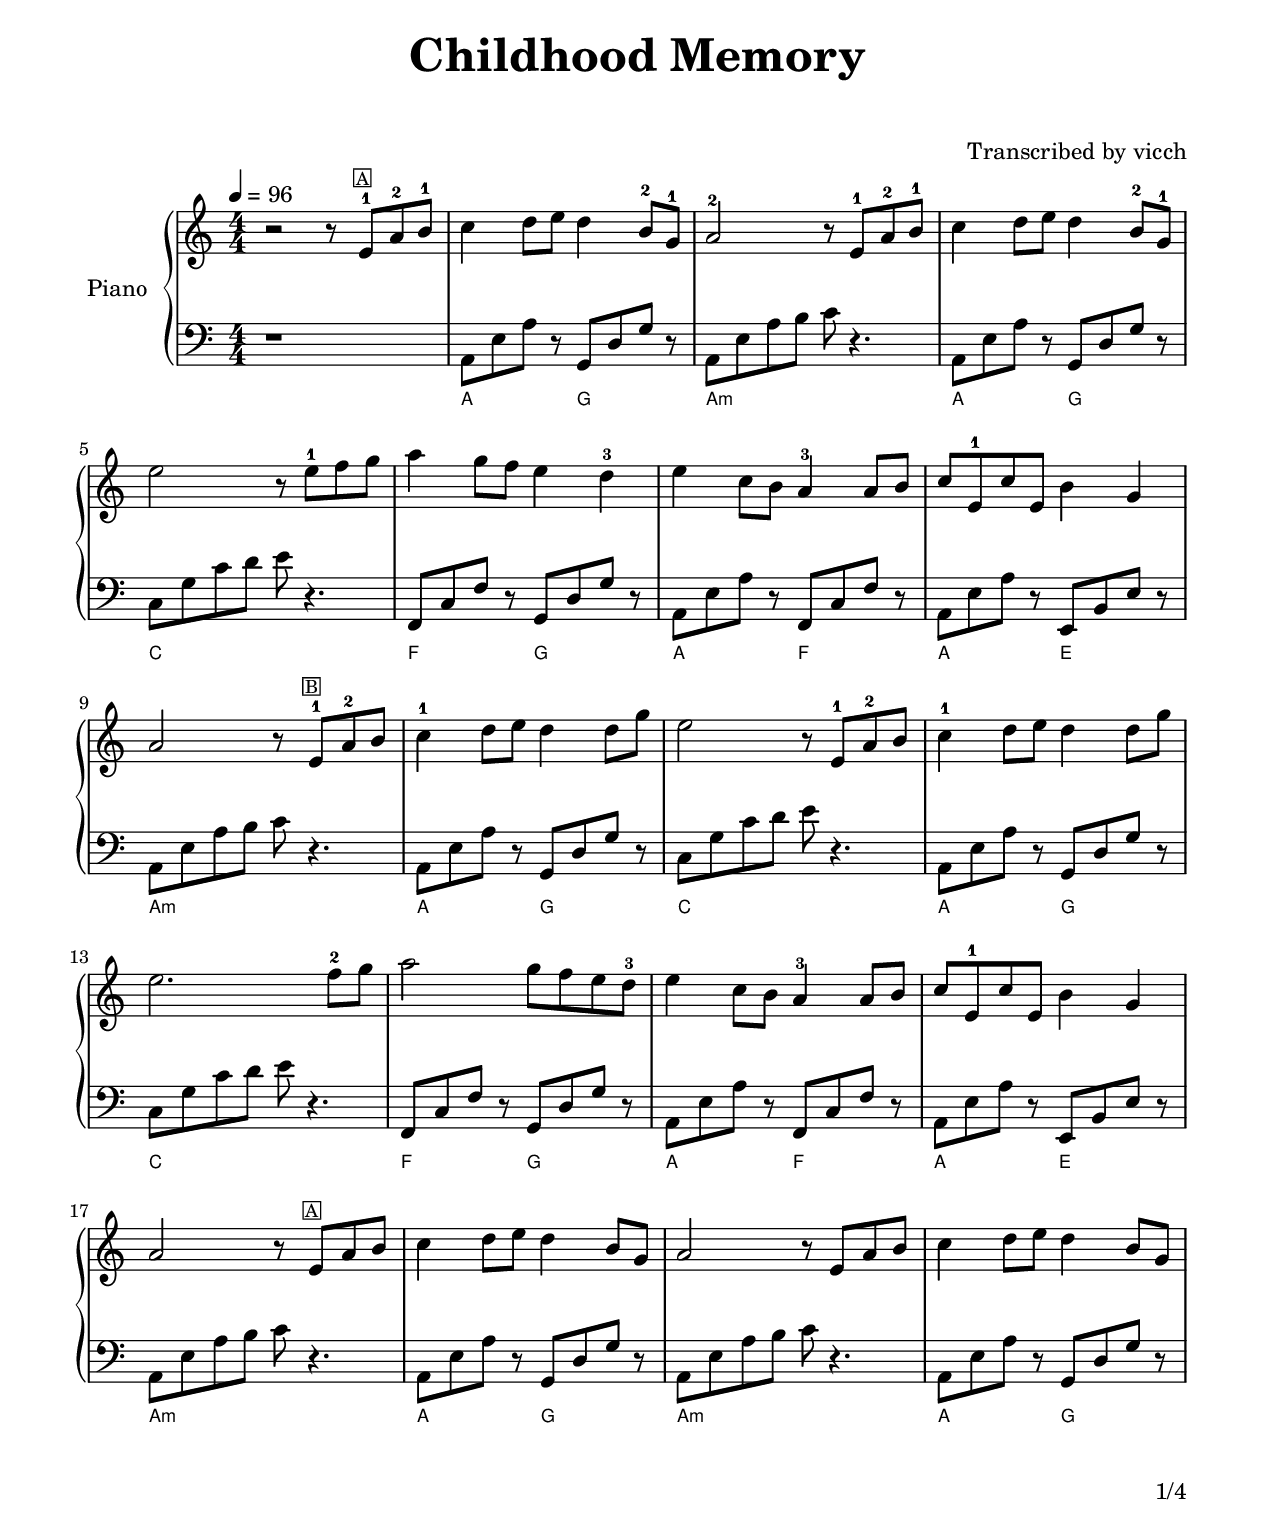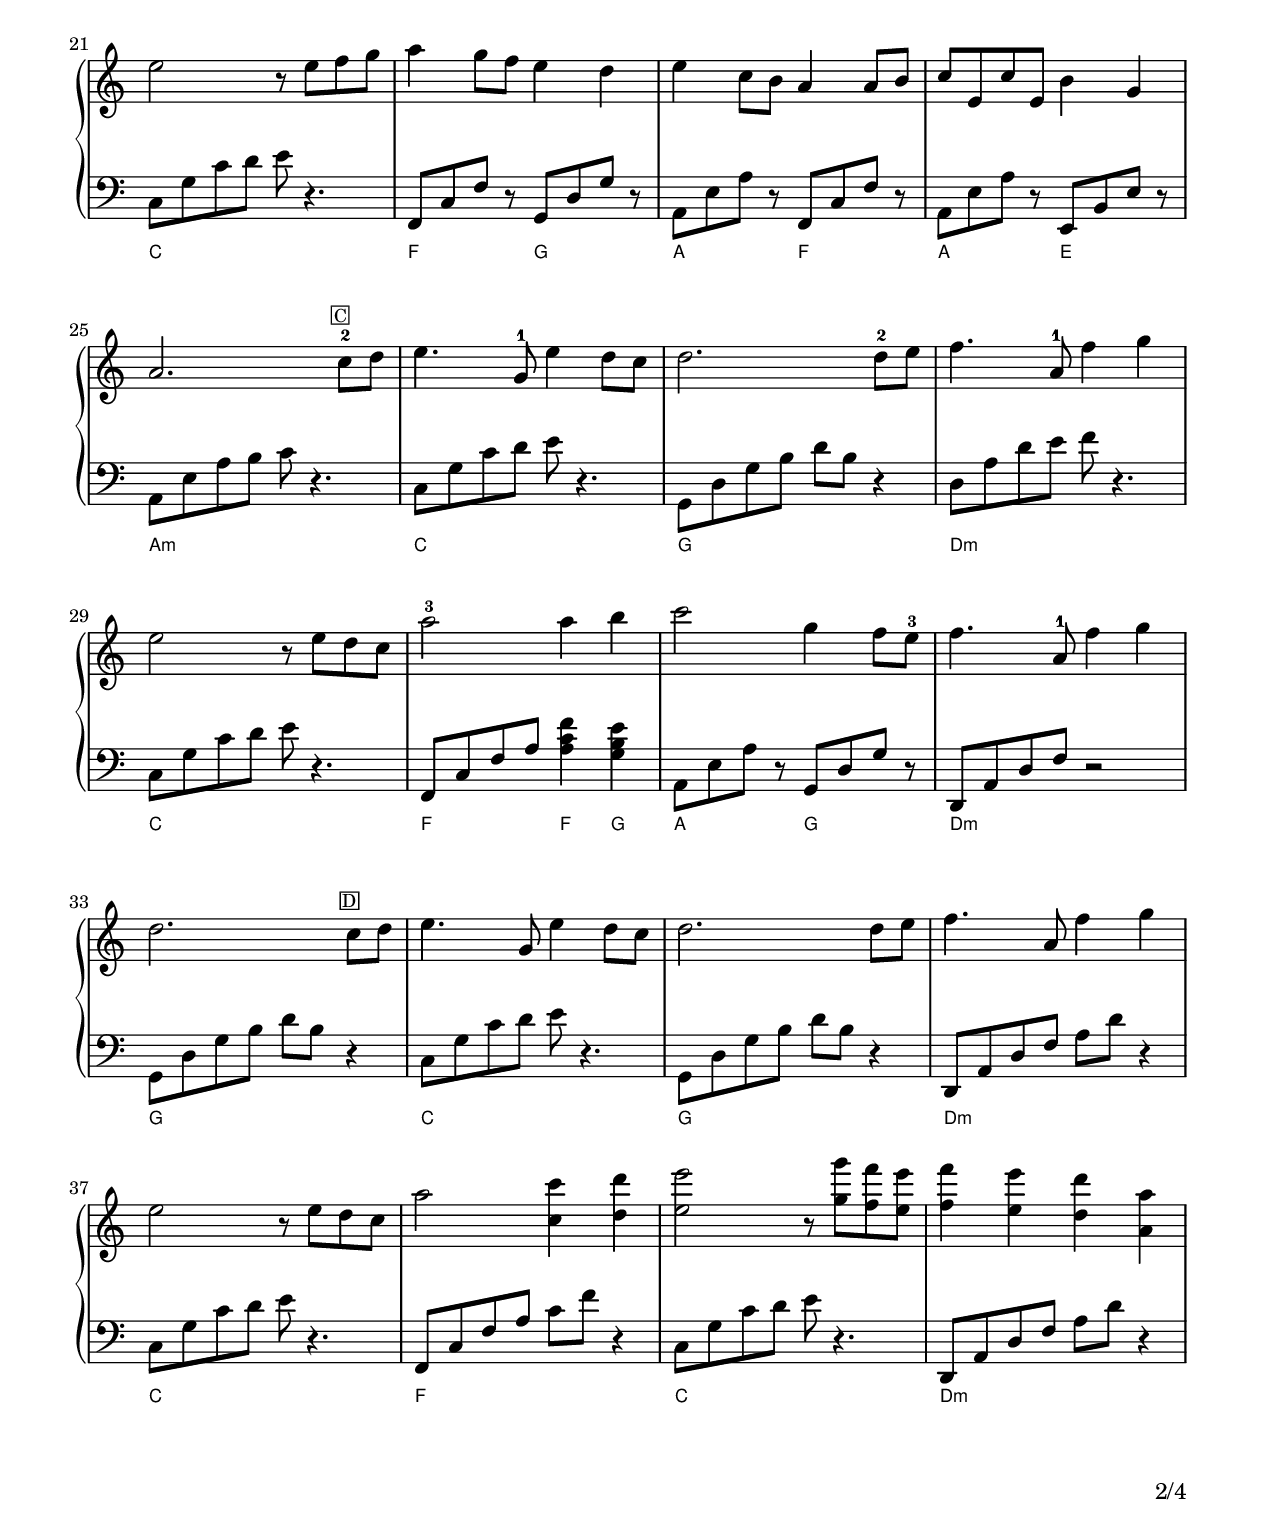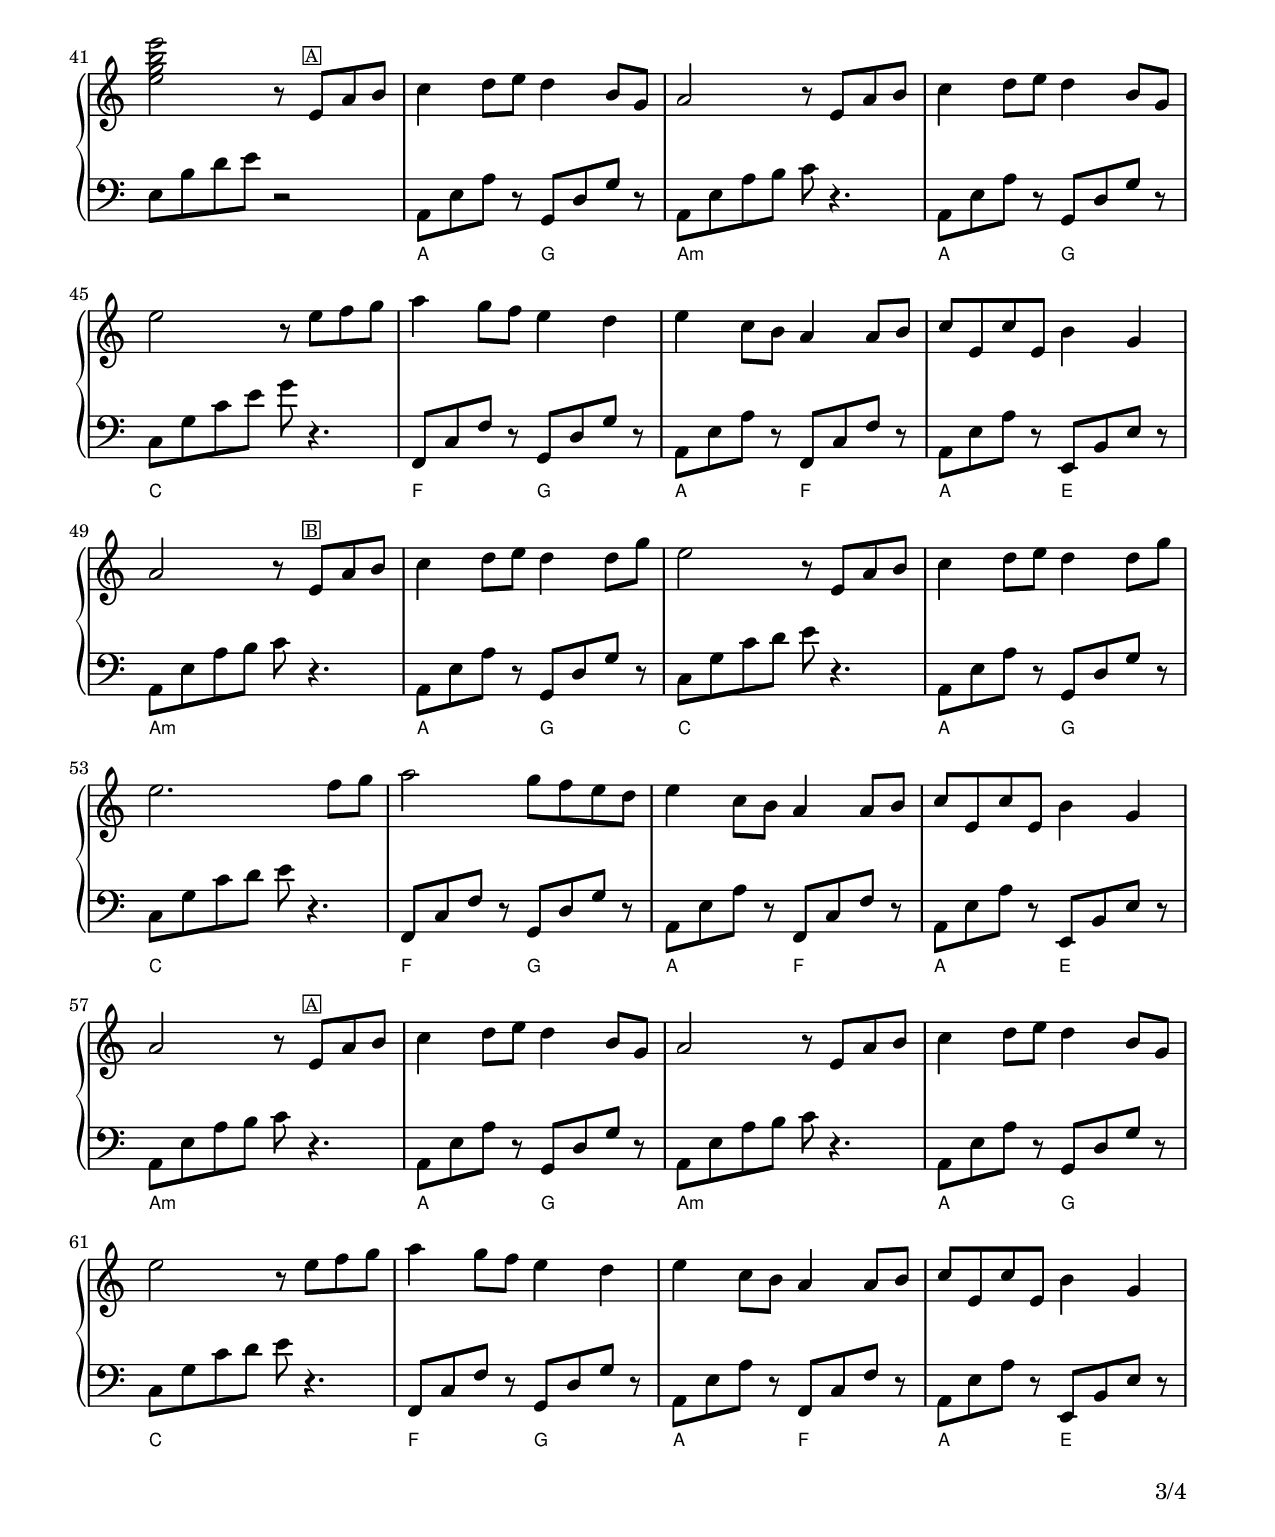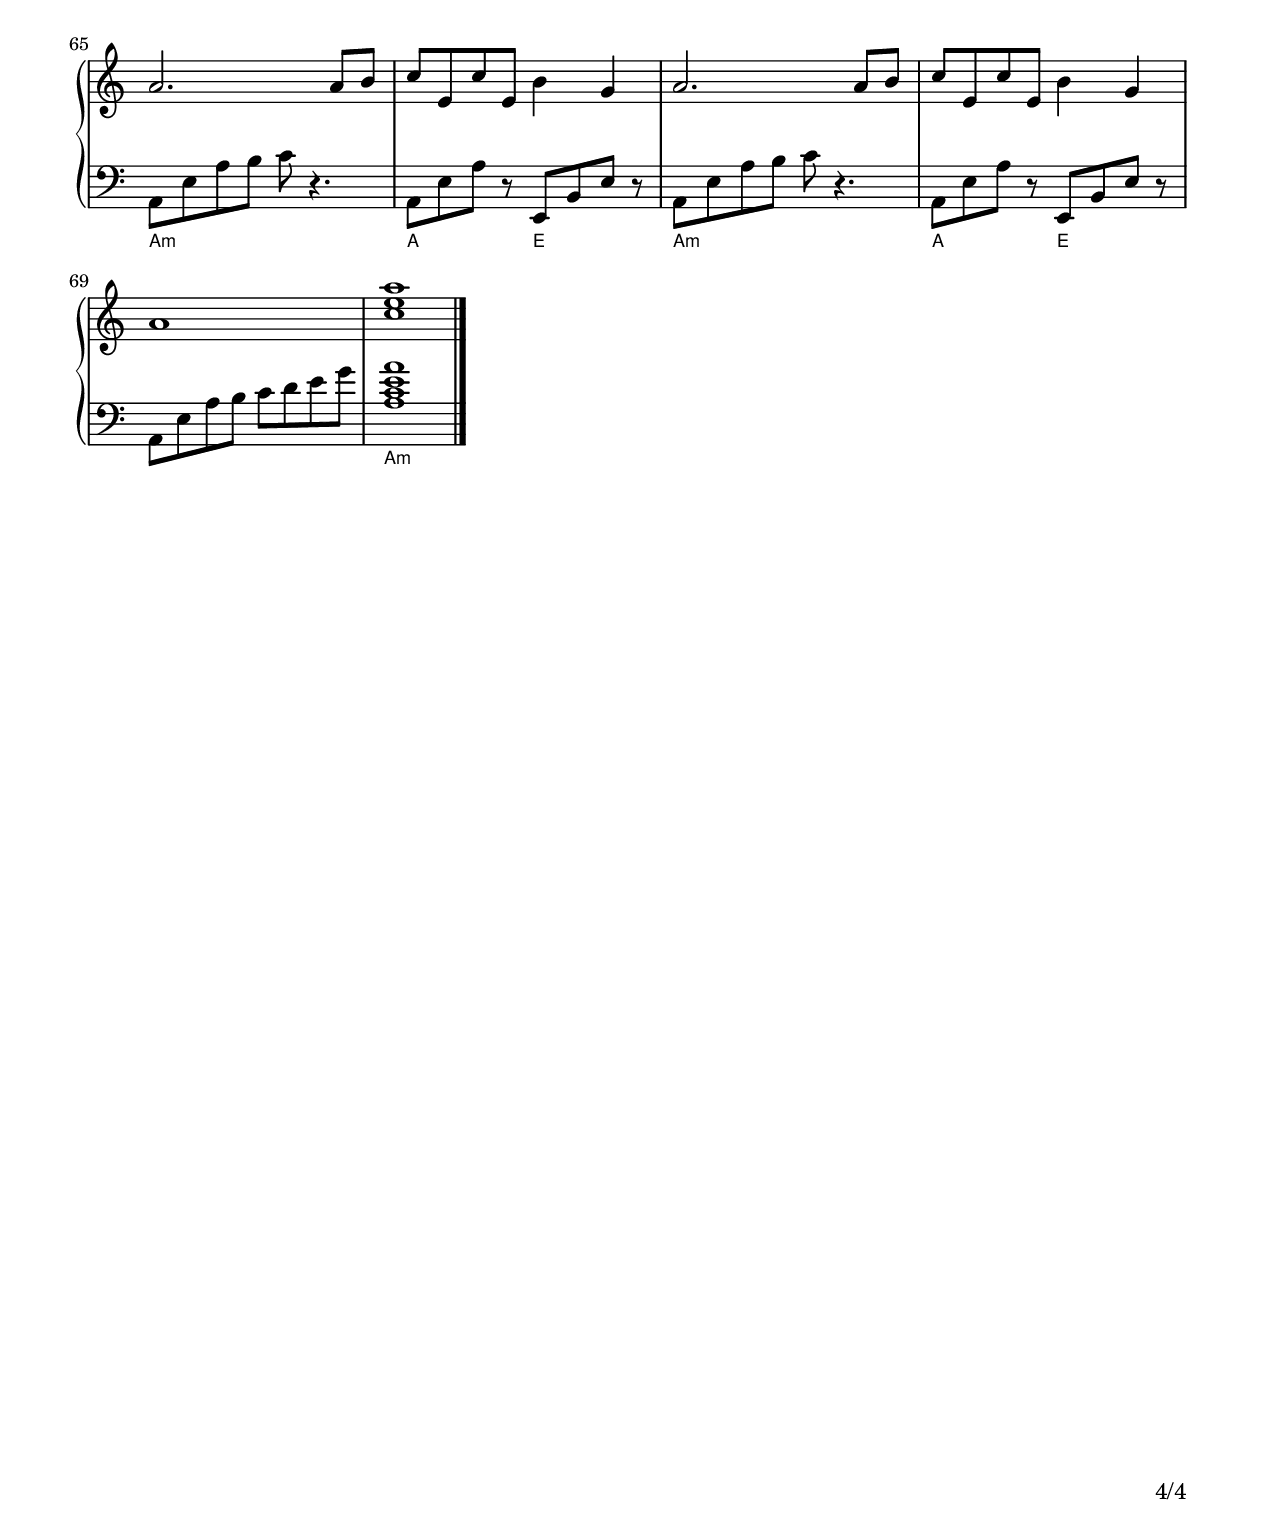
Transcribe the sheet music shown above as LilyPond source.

\version "2.24.3"

#(define title      "Childhood Memory")
#(define title-font "")
#(define sequence   "EveryonePiano 8")
#(define total-page 4)

\include "../base.ly"

\paper {
  ragged-last = ##t
}

\markup \vspace #1.5

EfiveI = { e,8 b,8 e8 r8 }
FfiveI = { f,8 c8  f8 r8 }
GfiveI = { g,8 d8  g8 r8 }
AfiveI = { a,8 e8  a8 r8 }

CI  = { c8  g8 c'8 d'8 e'8 r4. }
CII = { c8  g8 c'8 e'8 g'8 r4. }
DmI = { d8  a8 d'8 e'8 f'8 r4. }
AmI = { a,8 e8 a8  b8  c'8 r4. }

DmII = { d,8 a,8 d8 f8 a8  d'8 r4 }
FI   = { f,8 c8  f8 a8 c'8 f'8 r4 }
GI   = { g,8 d8  g8 b8 d'8 b8  r4 }

DmIII = { d,8 a,8 d8 f8 }
FII   = { f,8 c8  f8 a8 }

\score {
  \new PianoStaff \with {
    instrumentName = "Piano"
  } <<
    \new Staff {
      \tempo 4 = 96
      \clef treble
      \key c \major
      \time 4/4
      
      r2   r8 \A e'8^1  a'8^2 b'8^1 | c''4 d''8 e''8 d''4 b'8^2  g'8^1 | a'2^2         r8 e'8^1 a'8^2 b'8^1 | c''4       d''8 e''8 d''4 b'8^2 g'8^1 | \break
      e''2 r8    e''8^1 f''8  g''8  | a''4 g''8 f''8 e''4 d''4^3       | e''4 c''8 b'8 a'4^3    a'8   b'8   | c''8 e'8^1 c''8 e'8  b'4  g'4         | \break
      
      a'2  r8 \B e'8^1 a'8^2  b'8  | c''4^1 d''8 e''8 d''4      d''8 g''8   | e''2          r8 e'8^1 a'8^2 b'8 | c''4^1     d''8 e''8 d''4 d''8 g''8 | \break
      e''2.            f''8^2 g''8 | a''2             g''8 f''8 e''8 d''8^3 | e''4 c''8 b'8 a'4^3    a'8   b'8 | c''8 e'8^1 c''8 e'8  b'4  g'4       | \break

      a'2  r8 \A e'8  a'8  b'8  | c''4 d''8 e''8 d''4 b'8 g'8 | a'2           r8 e'8 a'8 b'8 | c''4     d''8 e''8 d''4 b'8 g'8 | \break
      e''2 r8    e''8 f''8 g''8 | a''4 g''8 f''8 e''4 d''4    | e''4 c''8 b'8 a'4    a'8 b'8 | c''8 e'8 c''8 e'8  b'4  g'4     | \break

      a'2.    \C      c''8^2 d''8 | e''4.  g'8^1 e''4 d''8 c''8 | d''2.      d''8^2 e''8   | f''4. a'8^1 f''4 g''4 | \break
      e''2 r8    e''8 d''8   c''8 | a''2^3       a''4 b''4      | c'''2 g''4 f''8   e''8^3 | f''4. a'8^1 f''4 g''4 | \break

      d''2.   \D      c''8   d''8 | e''4.  g'8   e''4        d''8  c''8  | d''2.                      d''8        e''8        | f''4.       a'8         f''4        g''4      | \break
      e''2 r8    e''8 d''8   c''8 | a''2         <c'' c'''>4 <d'' d'''>4 | <e'' e'''>2 r8 <g'' g'''>8 <f'' f'''>8 <e'' e'''>8 | <f'' f'''>4 <e'' e'''>4 <d'' d'''>4 <a' a''>4 | \break
      
      <e'' g'' b'' e'''>2 r8 \A e'8  a'8  b'8  | c''4 d''8 e''8 d''4 b'8 g'8 | a'2           r8 e'8 a'8 b'8 | c''4     d''8 e''8 d''4 b'8 g'8 | \break
      e''2                r8    e''8 f''8 g''8 | a''4 g''8 f''8 e''4 d''4    | e''4 c''8 b'8 a'4    a'8 b'8 | c''8 e'8 c''8 e'8  b'4  g'4     | \break
      
      a'2  r8 \B e'8 a'8  b'8  | c''4 d''8 e''8 d''4      d''8 g''8 | e''2          r8 e'8 a'8 b'8 | c''4     d''8 e''8 d''4 d''8 g''8 | \break
      e''2.          f''8 g''8 |a''2            g''8 f''8 e''8 d''8 | e''4 c''8 b'8 a'4    a'8 b'8 | c''8 e'8 c''8 e'8  b'4  g'4       | \break
      
      a'2  r8 \A e'8  a'8  b'8  | c''4 d''8 e''8 d''4 b'8 g'8 | a'2           r8 e'8 a'8 b'8 | c''4     d''8 e''8 d''4 b'8 g'8 | \break
      e''2 r8    e''8 f''8 g''8 | a''4 g''8 f''8 e''4 d''4    | e''4 c''8 b'8 a'4    a'8 b'8 | c''8 e'8 c''8 e'8  b'4  g'4     | \break
      
      a'2. a'8 b'8 | c''8 e'8 c''8 e'8 b'4 g'4 | a'2. a'8 b'8 | c''8 e'8 c''8 e'8 b'4 g'4 | \break
      
      a'1 | <c''e''a''>1 | \bar "|."
    }
    \new Staff {
      \clef bass
      \key c \major
      \time 4/4
      
      r1   | \AfiveI \GfiveI | \AmI            | \AfiveI \GfiveI |
      \CI  | \FfiveI \GfiveI | \AfiveI \FfiveI | \AfiveI \EfiveI |
      
      \AmI | \AfiveI \GfiveI | \CI             | \AfiveI \GfiveI |
      \CI  | \FfiveI \GfiveI | \AfiveI \FfiveI | \AfiveI \EfiveI  |

      \AmI | \AfiveI \GfiveI | \AmI            | \AfiveI \GfiveI |
      \CI  | \FfiveI \GfiveI | \AfiveI \FfiveI | \AfiveI \EfiveI |
      
      \AmI | \CI                       | \GI             | \DmI      |
      \CI  | \FII <a c' f'>4 <g b e'>4 | \AfiveI \GfiveI | \DmIII r2 |
      
      \GI  | \CI | \GI | \DmII |
      \CI  | \FI | \CI | \DmII |
      
      e8 b8 d'8 e'8 r2 | \AfiveI \GfiveI | \AmI            | \AfiveI \GfiveI |
      \CII             | \FfiveI \GfiveI | \AfiveI \FfiveI | \AfiveI \EfiveI |
      
      \AmI | \AfiveI \GfiveI | \CI             | \AfiveI \GfiveI |
      \CI  | \FfiveI \GfiveI | \AfiveI \FfiveI | \AfiveI \EfiveI |
      
      \AmI | \AfiveI \GfiveI | \AmI            | \AfiveI \GfiveI |
      \CI  | \FfiveI \GfiveI | \AfiveI \FfiveI | \AfiveI \EfiveI |
      
      \AmI | \AfiveI \EfiveI | \AmI | \AfiveI \EfiveI |
      
      a,8 e8 a8 b8 c'8 d'8 e'8 g'8 | <a c' e' a'>1 |
    }
    \chords {
      
      r1 | a2 g2 | a1:m  | a2 g2 |
      c1 | f2 g2 | a2 f2 | a2 e2 |
      
      a1:m | a2 g2 | c1    | a2 g2 |
      c1   | f2 g2 | a2 f2 | a2 e2 |
      
      a1:m | a2 g2 | a1:m  | a2 g2 |
      c1   | f2 g2 | a2 f2 | a2 e2 |
      
      a1:m | c1       | g1    | d1:m    |
      c1   | f2 f4 g4 | a2 g2 | d2:m r2 |
      
      g1 | c1 | g1 | d1:m |
      c1 | f1 | c1 | d1:m |
      
      r1 | a2 g2 | a1:m  | a2 g2 |
      c1 | f2 g2 | a2 f2 | a2 e2 |
      
      a1:m | a2 g2 | c1    | a2 g2 |
      c1   | f2 g2 | a2 f2 | a2 e2 |
      
      a1:m | a2 g2 | a1:m  | a2 g2 |
      c1   | f2 g2 | a2 f2 | a2 e2 |
      
      a1:m | a2 e2 | a1:m | a2 e2 |
      
      r1 | a1:m |
    }
  >>
  \layout {}
  \midi {}
}
